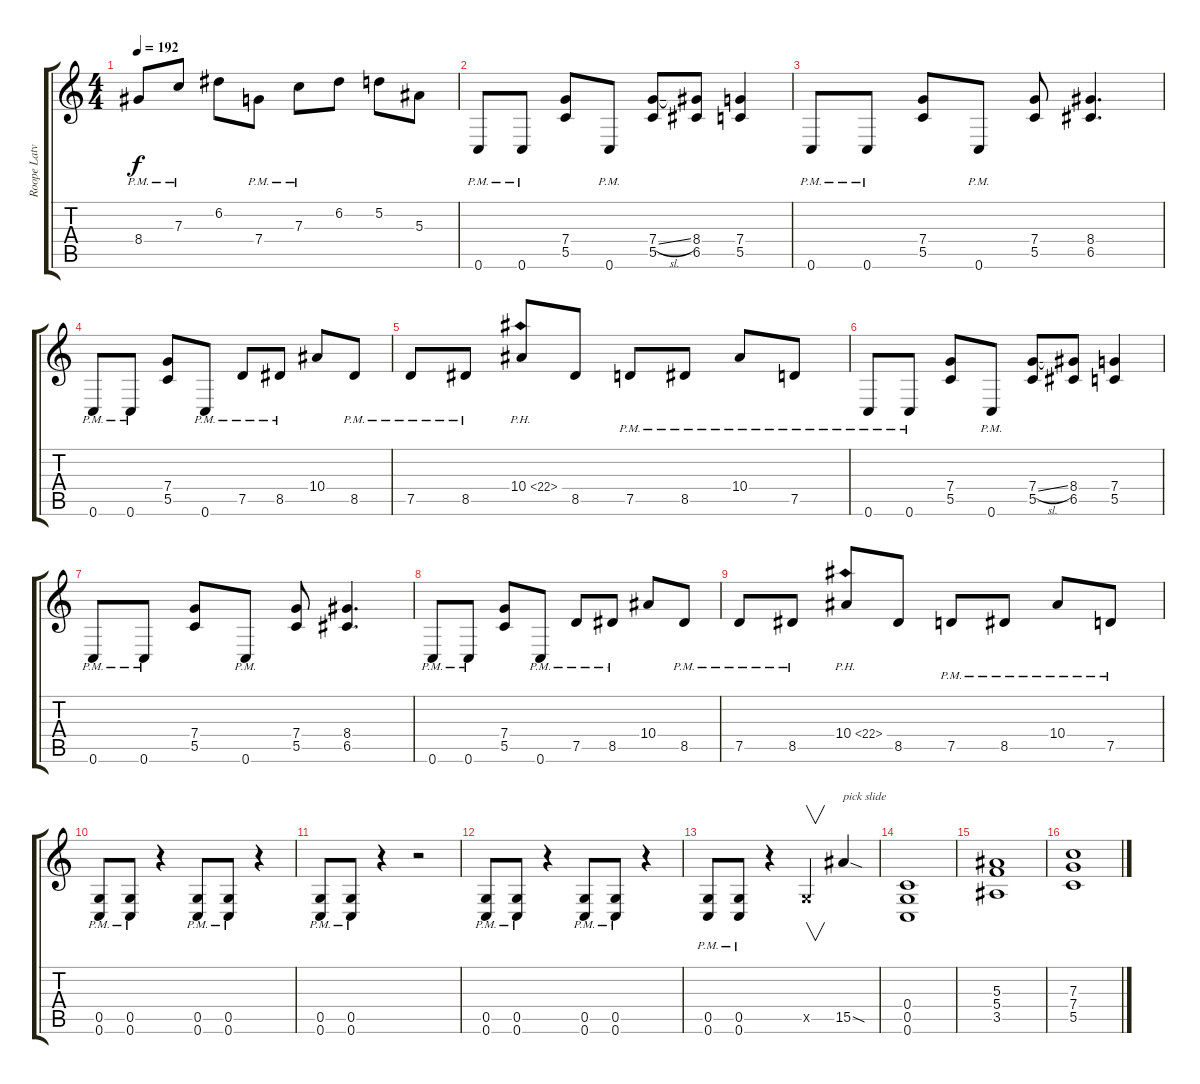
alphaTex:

\track ("Roope Latvala" "Roope Latv") {instrument overdrivenguitar}
\staff {score tabs}
\tuning (D4 A3 F3 C3 G2 C2) {hide}
\ts (4 4)
\tempo 192
\clef g2
\ks c
8.4{pm}.8{dy f} 7.3{pm}.8 6.2.8 7.4{pm}.8 7.3{pm}.8 6.2.8 5.2.8 5.3.8 |
0.6{pm}.8 0.6{pm}.8 (7.4 5.5).8 0.6{pm}.8 (7.4{sl} 5.5).8 (8.4 6.5).8 (7.4 5.5).4 |
0.6{pm}.8 0.6{pm}.8 (7.4 5.5).8 0.6{pm}.8 (7.4 5.5).8 (8.4 6.5).4{d} |
0.6{pm}.8 0.6{pm}.8 (7.4 5.5).8 0.6{pm}.8 7.5{pm}.8 8.5{pm}.8 10.4.8 8.5{pm}.8 |
7.5{pm}.8 8.5{pm}.8 10.4{ph 12}.8 8.5.8 7.5{pm}.8 8.5{pm}.8 10.4{pm}.8 7.5{pm}.8 |
0.6{pm}.8 0.6{pm}.8 (7.4 5.5).8 0.6{pm}.8 (7.4{sl} 5.5).8 (8.4 6.5).8 (7.4 5.5).4 |
0.6{pm}.8 0.6{pm}.8 (7.4 5.5).8 0.6{pm}.8 (7.4 5.5).8 (8.4 6.5).4{d} |
0.6{pm}.8 0.6{pm}.8 (7.4 5.5).8 0.6{pm}.8 7.5{pm}.8 8.5{pm}.8 10.4.8 8.5{pm}.8 |
7.5{pm}.8 8.5{pm}.8 10.4{ph 12}.8 8.5.8 7.5{pm}.8 8.5{pm}.8 10.4{pm}.8 7.5{pm}.8 |
(0.5{pm} 0.6{pm}).8 (0.5{pm} 0.6{pm}).8 r.4 (0.5{pm} 0.6{pm}).8 (0.5{pm} 0.6{pm}).8 r.4 |
(0.5{pm} 0.6{pm}).8 (0.5{pm} 0.6{pm}).8 r.4 r.2 |
(0.5{pm} 0.6{pm}).8 (0.5{pm} 0.6{pm}).8 r.4 (0.5{pm} 0.6{pm}).8 (0.5{pm} 0.6{pm}).8 r.4 |
(0.5{pm} 0.6{pm}).8 (0.5{pm} 0.6{pm}).8 r.4 0.5{x}.4{v} 15.5{sod}.4{txt "pick slide"} |
(0.4 0.5 0.6).1 |
(5.3 5.4 3.5).1 |
(7.3 7.4 5.5).1
